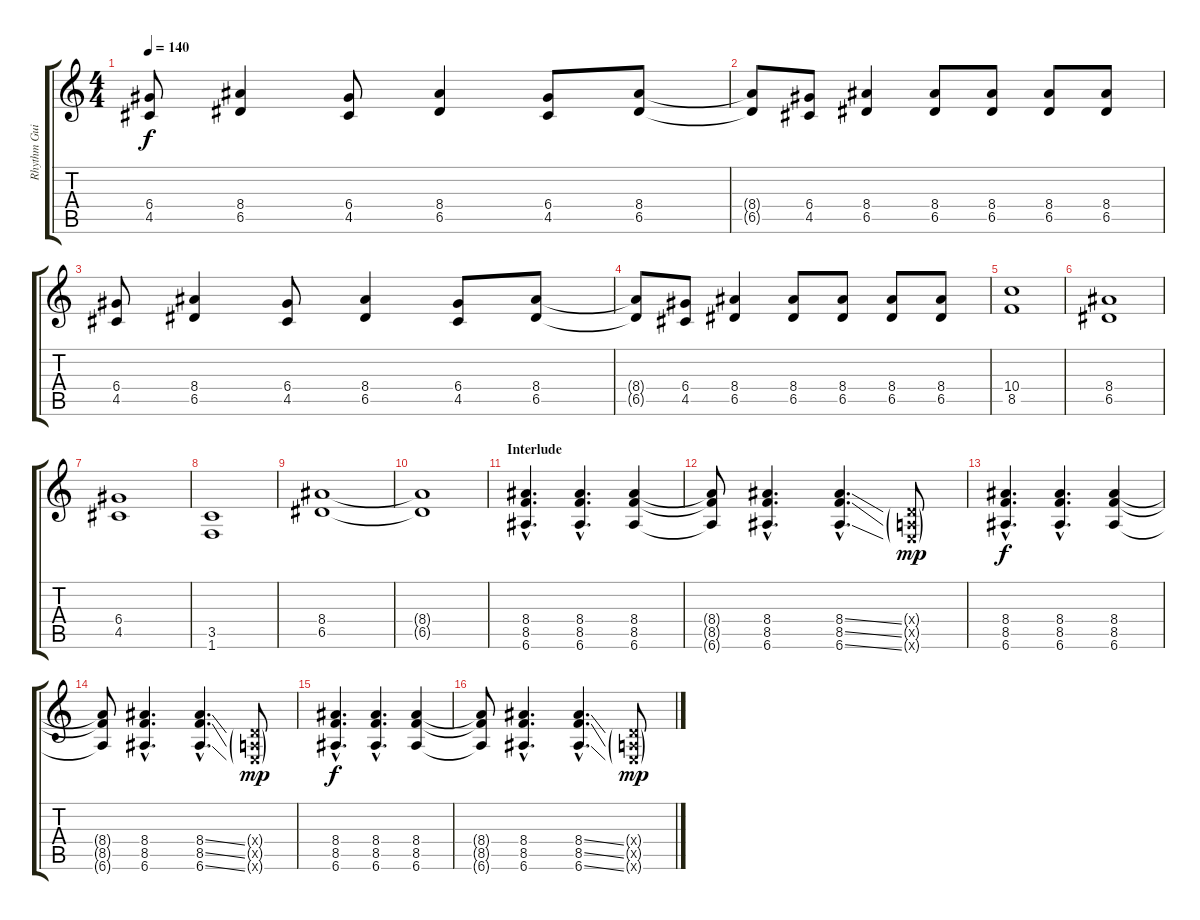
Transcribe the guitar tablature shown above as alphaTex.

\track ("Rhythm Guitar" "Rhythm Gui") {instrument overdrivenguitar}
\staff {score tabs}
\tuning (E4 B3 G3 D3 A2 E2) {hide}
\ts (4 4)
\tempo 140
\clef g2
\ks c
(6.4 4.5).8{dy f} (8.4 6.5).4 (6.4 4.5).8 (8.4 6.5).4 (6.4 4.5).8 (8.4 6.5).8 |
(8.4{t} 6.5{t}).8 (6.4 4.5).8 (8.4 6.5).4 (8.4 6.5).8 (8.4 6.5).8 (8.4 6.5).8 (8.4 6.5).8 |
(6.4 4.5).8 (8.4 6.5).4 (6.4 4.5).8 (8.4 6.5).4 (6.4 4.5).8 (8.4 6.5).8 |
(8.4{t} 6.5{t}).8 (6.4 4.5).8 (8.4 6.5).4 (8.4 6.5).8 (8.4 6.5).8 (8.4 6.5).8 (8.4 6.5).8 |
(10.4 8.5).1 |
(8.4 6.5).1 |
(6.4 4.5).1 |
(3.5 1.6).1 |
(8.4 6.5).1 |
(8.4{t} 6.5{t}).1 |
\section ("" "Interlude")
(8.4{hac} 8.5{hac} 6.6{hac}).4{d} (8.4{hac} 8.5{hac} 6.6{hac}).4{d} (8.4 8.5 6.6).4 |
(8.4{t} 8.5{t} 6.6{t}).8 (8.4{hac} 8.5{hac} 6.6{hac}).4{d} (8.4{ss hac} 8.5{ss hac} 6.6{ss hac}).4{d} (0.4{g x} 0.5{g x} 0.6{g x}).8{dy mp} |
(8.4{hac} 8.5{hac} 6.6{hac}).4{d dy f} (8.4{hac} 8.5{hac} 6.6{hac}).4{d} (8.4 8.5 6.6).4 |
(8.4{t} 8.5{t} 6.6{t}).8 (8.4{hac} 8.5{hac} 6.6{hac}).4{d} (8.4{ss hac} 8.5{ss hac} 6.6{ss hac}).4{d} (0.4{g x} 0.5{g x} 0.6{g x}).8{dy mp} |
(8.4{hac} 8.5{hac} 6.6{hac}).4{d dy f} (8.4{hac} 8.5{hac} 6.6{hac}).4{d} (8.4 8.5 6.6).4 |
(8.4{t} 8.5{t} 6.6{t}).8 (8.4{hac} 8.5{hac} 6.6{hac}).4{d} (8.4{ss hac} 8.5{ss hac} 6.6{ss hac}).4{d} (0.4{g x} 0.5{g x} 0.6{g x}).8{dy mp}
